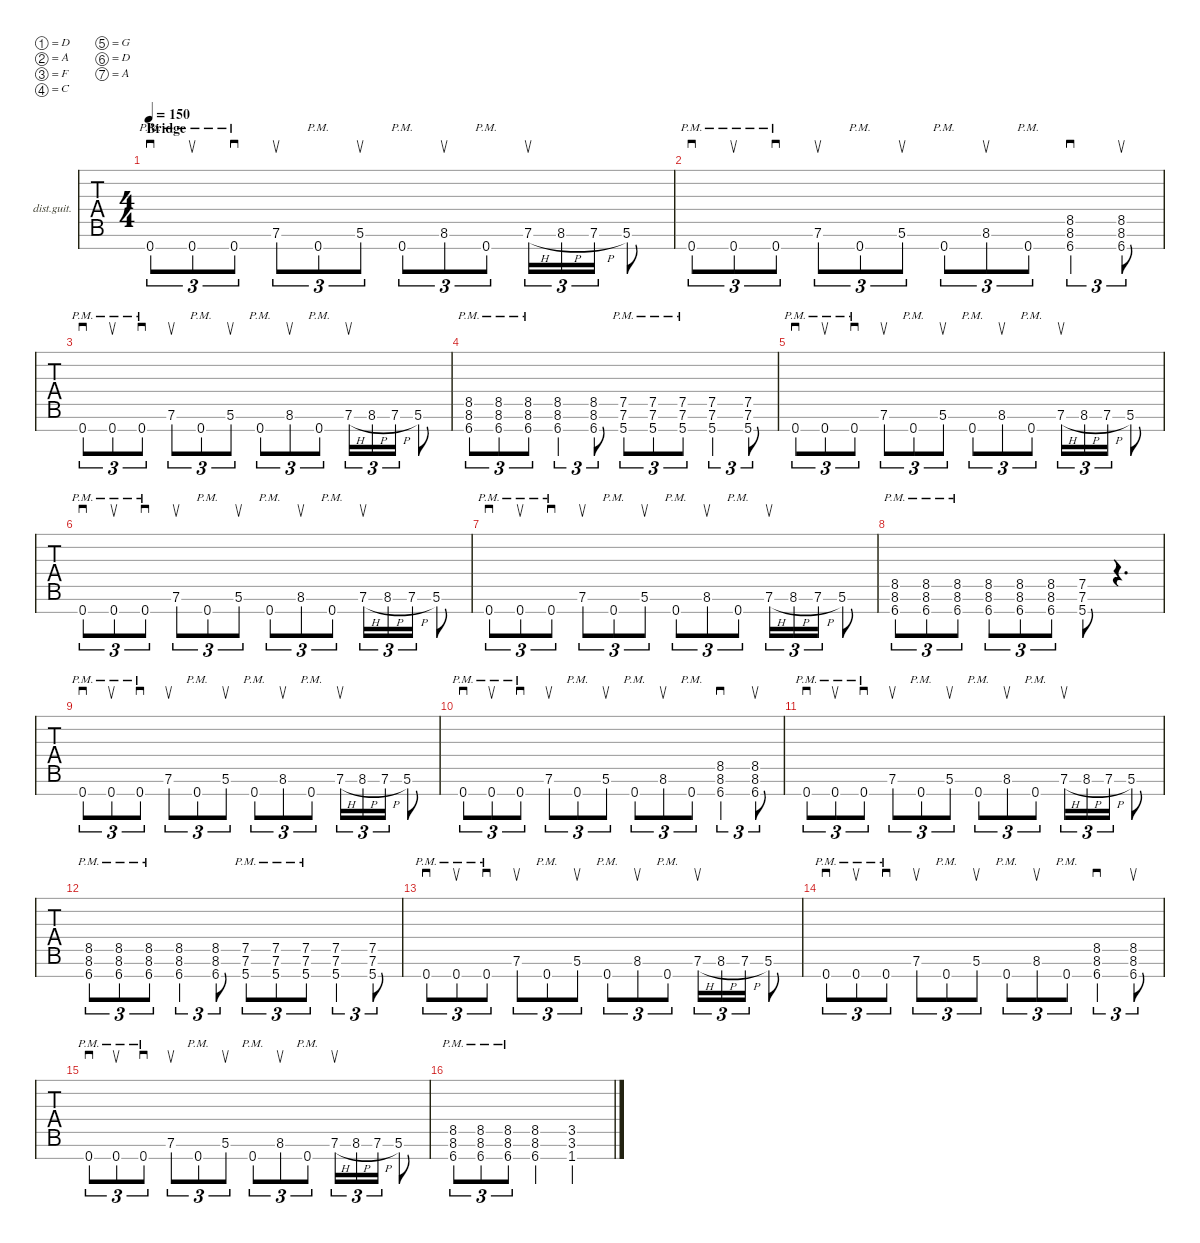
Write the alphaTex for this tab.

\defaultSystemsLayout 4
\hideDynamics
\bracketExtendMode nobrackets
\firstSystemTrackNameOrientation horizontal
\otherSystemsTrackNameOrientation horizontal
\track ("Distortion Guitar" "dist.guit.") {solo instrument distortionguitar}
\staff {tabs}
\tuning (D4 A3 F3 C3 G2 D2 A1)
\ts (4 4)
\section ("" "Bridge")
\scale
1.07061
\tempo 150
\accidentals auto
\clef g2
\ottava regular
\simile none
\ks c
0.7{pm}.8{sd tu (3 2) dy mf beam Up} 0.7{pm}.8{su tu (3 2) beam Up} 0.7{pm}.8{sd tu (3 2) beam Up} 7.6.8{su tu (3 2) beam Up} 0.7{pm}.8{tu (3 2) beam Up} 5.6.8{su tu (3 2) beam Up} 0.7{pm}.8{tu (3 2) beam Up} 8.6{acc #}.8{su tu (3 2) beam Up} 0.7{pm}.8{tu (3 2) beam Up} 7.6{h}.16{su tu (3 2) beam Up} 8.6{h acc #}.16{tu (3 2) beam Up} 7.6{h}.16{tu (3 2) beam Up} 5.6.8{beam Up} |
\scale
0.976463 0.7{pm}.8{sd tu (3 2) beam Up} 0.7{pm}.8{su tu (3 2) beam Up} 0.7{pm}.8{sd tu (3 2) beam Up} 7.6.8{su tu (3 2) beam Up} 0.7{pm}.8{tu (3 2) beam Up} 5.6.8{su tu (3 2) beam Up} 0.7{pm}.8{tu (3 2) beam Up} 8.6{acc #}.8{su tu (3 2) beam Up} 0.7{pm}.8{tu (3 2) beam Up} (6.7{acc #} 8.6{acc #} 8.5{acc #}).4{sd tu (3 2) beam Up} (6.7{acc #} 8.6{acc #} 8.5{acc #}).8{su tu (3 2) beam Up} |
\scale
0.976463 0.7{pm}.8{sd tu (3 2) beam Up} 0.7{pm}.8{su tu (3 2) beam Up} 0.7{pm}.8{sd tu (3 2) beam Up} 7.6.8{su tu (3 2) beam Up} 0.7{pm}.8{tu (3 2) beam Up} 5.6.8{su tu (3 2) beam Up} 0.7{pm}.8{tu (3 2) beam Up} 8.6{acc #}.8{su tu (3 2) beam Up} 0.7{pm}.8{tu (3 2) beam Up} 7.6{h}.16{su tu (3 2) beam Up} 8.6{h acc #}.16{tu (3 2) beam Up} 7.6{h}.16{tu (3 2) beam Up} 5.6.8{beam Up} |
\scale
0.976463 (6.7{pm acc #} 8.6{pm acc #} 8.5{pm acc #}).8{tu (3 2) beam Up} (6.7{pm acc #} 8.6{pm acc #} 8.5{pm acc #}).8{tu (3 2) beam Up} (6.7{pm acc #} 8.6{pm acc #} 8.5{pm acc #}).8{tu (3 2) beam Up} (6.7{acc #} 8.6{acc #} 8.5{acc #}).4{tu (3 2) beam Up} (6.7{acc #} 8.6{acc #} 8.5{acc #}).8{tu (3 2) beam Up} (5.7{pm} 7.6{pm} 7.5{pm}).8{tu (3 2) beam Up} (5.7{pm} 7.6{pm} 7.5{pm}).8{tu (3 2) beam Up} (5.7{pm} 7.6{pm} 7.5{pm}).8{tu (3 2) beam Up} (5.7 7.6 7.5).4{tu (3 2) beam Up} (5.7 7.6 7.5).8{tu (3 2) beam Up} |
\scale
1.07061 0.7{pm}.8{sd tu (3 2) beam Up} 0.7{pm}.8{su tu (3 2) beam Up} 0.7{pm}.8{sd tu (3 2) beam Up} 7.6.8{su tu (3 2) beam Up} 0.7{pm}.8{tu (3 2) beam Up} 5.6.8{su tu (3 2) beam Up} 0.7{pm}.8{tu (3 2) beam Up} 8.6{acc #}.8{su tu (3 2) beam Up} 0.7{pm}.8{tu (3 2) beam Up} 7.6{h}.16{su tu (3 2) beam Up} 8.6{h acc #}.16{tu (3 2) beam Up} 7.6{h}.16{tu (3 2) beam Up} 5.6.8{beam Up} |
\scale
0.976463 0.7{pm}.8{sd tu (3 2) beam Up} 0.7{pm}.8{su tu (3 2) beam Up} 0.7{pm}.8{sd tu (3 2) beam Up} 7.6.8{su tu (3 2) beam Up} 0.7{pm}.8{tu (3 2) beam Up} 5.6.8{su tu (3 2) beam Up} 0.7{pm}.8{tu (3 2) beam Up} 8.6{acc #}.8{su tu (3 2) beam Up} 0.7{pm}.8{tu (3 2) beam Up} 7.6{h}.16{su tu (3 2) beam Up} 8.6{h acc #}.16{tu (3 2) beam Up} 7.6{h}.16{tu (3 2) beam Up} 5.6.8{beam Up} |
\scale
0.976463 0.7{pm}.8{sd tu (3 2) beam Up} 0.7{pm}.8{su tu (3 2) beam Up} 0.7{pm}.8{sd tu (3 2) beam Up} 7.6.8{su tu (3 2) beam Up} 0.7{pm}.8{tu (3 2) beam Up} 5.6.8{su tu (3 2) beam Up} 0.7{pm}.8{tu (3 2) beam Up} 8.6{acc #}.8{su tu (3 2) beam Up} 0.7{pm}.8{tu (3 2) beam Up} 7.6{h}.16{su tu (3 2) beam Up} 8.6{h acc #}.16{tu (3 2) beam Up} 7.6{h}.16{tu (3 2) beam Up} 5.6.8{beam Up} |
\scale
0.976463 (8.5{pm acc #} 8.6{pm acc #} 6.7{pm acc #}).8{tu (3 2) beam Up} (8.5{pm acc #} 8.6{pm acc #} 6.7{pm acc #}).8{tu (3 2) beam Up} (8.5{pm acc #} 8.6{pm acc #} 6.7{pm acc #}).8{tu (3 2) beam Up} (8.5{acc #} 8.6{acc #} 6.7{acc #}).8{tu (3 2) beam Up} (8.5{acc #} 8.6{acc #} 6.7{acc #}).8{tu (3 2) beam Up} (8.5{acc #} 8.6{acc #} 6.7{acc #}).8{tu (3 2) beam Up} (7.5{ac} 7.6{ac} 5.7).8{beam Up} r.4{d beam Up} |
\scale
1.07061 0.7{pm}.8{sd tu (3 2) beam Up} 0.7{pm}.8{su tu (3 2) beam Up} 0.7{pm}.8{sd tu (3 2) beam Up} 7.6.8{su tu (3 2) beam Up} 0.7{pm}.8{tu (3 2) beam Up} 5.6.8{su tu (3 2) beam Up} 0.7{pm}.8{tu (3 2) beam Up} 8.6{acc #}.8{su tu (3 2) beam Up} 0.7{pm}.8{tu (3 2) beam Up} 7.6{h}.16{su tu (3 2) beam Up} 8.6{h acc #}.16{tu (3 2) beam Up} 7.6{h}.16{tu (3 2) beam Up} 5.6.8{beam Up} |
\scale
0.976463 0.7{pm}.8{sd tu (3 2) beam Up} 0.7{pm}.8{su tu (3 2) beam Up} 0.7{pm}.8{sd tu (3 2) beam Up} 7.6.8{su tu (3 2) beam Up} 0.7{pm}.8{tu (3 2) beam Up} 5.6.8{su tu (3 2) beam Up} 0.7{pm}.8{tu (3 2) beam Up} 8.6{acc #}.8{su tu (3 2) beam Up} 0.7{pm}.8{tu (3 2) beam Up} (6.7{acc #} 8.6{acc #} 8.5{acc #}).4{sd tu (3 2) beam Up} (6.7{acc #} 8.6{acc #} 8.5{acc #}).8{su tu (3 2) beam Up} |
\scale
0.976463 0.7{pm}.8{sd tu (3 2) beam Up} 0.7{pm}.8{su tu (3 2) beam Up} 0.7{pm}.8{sd tu (3 2) beam Up} 7.6.8{su tu (3 2) beam Up} 0.7{pm}.8{tu (3 2) beam Up} 5.6.8{su tu (3 2) beam Up} 0.7{pm}.8{tu (3 2) beam Up} 8.6{acc #}.8{su tu (3 2) beam Up} 0.7{pm}.8{tu (3 2) beam Up} 7.6{h}.16{su tu (3 2) beam Up} 8.6{h acc #}.16{tu (3 2) beam Up} 7.6{h}.16{tu (3 2) beam Up} 5.6.8{beam Up} |
\scale
0.976463 (6.7{pm acc #} 8.6{pm acc #} 8.5{pm acc #}).8{tu (3 2) beam Up} (6.7{pm acc #} 8.6{pm acc #} 8.5{pm acc #}).8{tu (3 2) beam Up} (6.7{pm acc #} 8.6{pm acc #} 8.5{pm acc #}).8{tu (3 2) beam Up} (6.7{acc #} 8.6{acc #} 8.5{acc #}).4{tu (3 2) beam Up} (6.7{acc #} 8.6{acc #} 8.5{acc #}).8{tu (3 2) beam Up} (5.7{pm} 7.6{pm} 7.5{pm}).8{tu (3 2) beam Up} (5.7{pm} 7.6{pm} 7.5{pm}).8{tu (3 2) beam Up} (5.7{pm} 7.6{pm} 7.5{pm}).8{tu (3 2) beam Up} (5.7 7.6 7.5).4{tu (3 2) beam Up} (5.7 7.6 7.5).8{tu (3 2) beam Up} |
\scale
1.06619 0.7{pm}.8{sd tu (3 2) beam Up} 0.7{pm}.8{su tu (3 2) beam Up} 0.7{pm}.8{sd tu (3 2) beam Up} 7.6.8{su tu (3 2) beam Up} 0.7{pm}.8{tu (3 2) beam Up} 5.6.8{su tu (3 2) beam Up} 0.7{pm}.8{tu (3 2) beam Up} 8.6{acc #}.8{su tu (3 2) beam Up} 0.7{pm}.8{tu (3 2) beam Up} 7.6{h}.16{su tu (3 2) beam Up} 8.6{h acc #}.16{tu (3 2) beam Up} 7.6{h}.16{tu (3 2) beam Up} 5.6.8{beam Up} |
\scale
0.972042 0.7{pm}.8{sd tu (3 2) beam Up} 0.7{pm}.8{su tu (3 2) beam Up} 0.7{pm}.8{sd tu (3 2) beam Up} 7.6.8{su tu (3 2) beam Up} 0.7{pm}.8{tu (3 2) beam Up} 5.6.8{su tu (3 2) beam Up} 0.7{pm}.8{tu (3 2) beam Up} 8.6{acc #}.8{su tu (3 2) beam Up} 0.7{pm}.8{tu (3 2) beam Up} (6.7{acc #} 8.6{acc #} 8.5{acc #}).4{sd tu (3 2) beam Up} (6.7{acc #} 8.6{acc #} 8.5{acc #}).8{su tu (3 2) beam Up} |
\scale
0.972042 0.7{pm}.8{sd tu (3 2) beam Up} 0.7{pm}.8{su tu (3 2) beam Up} 0.7{pm}.8{sd tu (3 2) beam Up} 7.6.8{su tu (3 2) beam Up} 0.7{pm}.8{tu (3 2) beam Up} 5.6.8{su tu (3 2) beam Up} 0.7{pm}.8{tu (3 2) beam Up} 8.6{acc #}.8{su tu (3 2) beam Up} 0.7{pm}.8{tu (3 2) beam Up} 7.6{h}.16{su tu (3 2) beam Up} 8.6{h acc #}.16{tu (3 2) beam Up} 7.6{h}.16{tu (3 2) beam Up} 5.6.8{beam Up} |
\scale
0.989726 (6.7{pm acc #} 8.6{pm acc #} 8.5{pm acc #}).8{tu (3 2) beam Up} (6.7{pm acc #} 8.6{pm acc #} 8.5{pm acc #}).8{tu (3 2) beam Up} (6.7{pm acc #} 8.6{pm acc #} 8.5{pm acc #}).8{tu (3 2) beam Up} (6.7{acc #} 8.6{acc #} 8.5{acc #}).4{beam Up} (3.5{ac acc #} 3.6{ac} 1.7{ac acc #}).2{beam Up}
